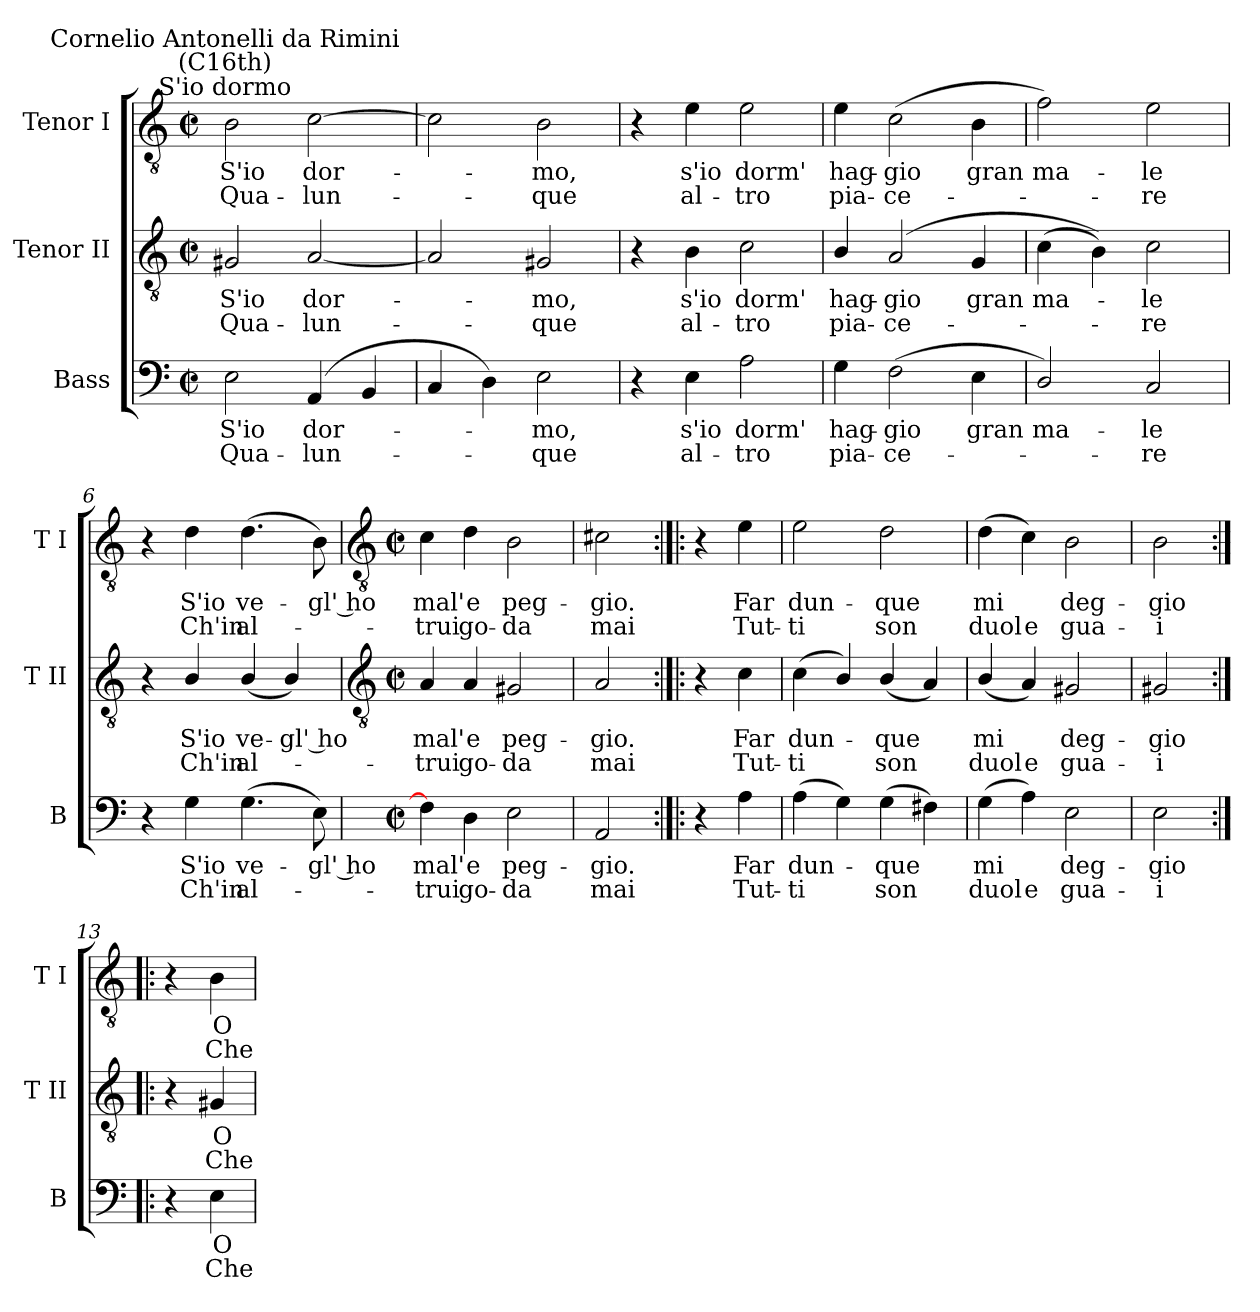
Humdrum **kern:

**kern	**text	**text	**kern	**text	**text	**kern	**text	**text
*part3	*part3	*part3	*part2	*part2	*part2	*part1	*part1	*part1
*staff3	*staff3	*staff3	*staff2	*staff2	*staff2	*staff1	*staff1	*staff1
*I"Bass	*	*	*I"Tenor II	*	*	*I"Tenor I	*	*
*I'B	*	*	*I'T II	*	*	*I'T I	*	*
*clefF4	*	*	*clefGv2	*	*	*clefGv2	*	*
*k[]	*	*	*k[]	*	*	*k[]	*	*
*C:	*	*	*C:	*	*	*C:	*	*
*M2/2	*	*	*M2/2	*	*	*M2/2	*	*
*met(c|)	*	*	*met(c|)	*	*	*met(c|)	*	*
=1	=1	=1	=1	=1	=1	=1	=1	=1
!	!	!	!	!	!	!LO:TX:a:cj:t=S'io dormo	!	!
!	!	!	!	!	!	!LO:TX:a:cj:t=Cornelio Antonelli da Rimini\n(C16th)	!	!
!	!LO:LY:b	!LO:LY:b	!	!LO:LY:b	!LO:LY:b	!	!LO:LY:b	!LO:LY:b
2E	S'io	Qua-	2G#X	S'io	Qua-	2B	S'io	Qua-
!	!LO:LY:b	!LO:LY:b	!	!LO:LY:b	!LO:LY:b	!	!LO:LY:b	!LO:LY:b
(<4AA	-dor-	lun-	[2A	-dor-	lun-	[2c	-dor-	lun-
4BB	.	.	.	.	.	.	.	.
=2	=2	=2	=2	=2	=2	=2	=2	=2
4C	.	.	2A]	.	.	2c]	.	.
4D)	.	.	.	.	.	.	.	.
!	!LO:LY:b	!LO:LY:b	!	!LO:LY:b	!LO:LY:b	!	!LO:LY:b	!LO:LY:b
2E	mo,	que	2G#X	mo,	que	2B	mo,	que
=3	=3	=3	=3	=3	=3	=3	=3	=3
4r	.	.	4r	.	.	4r	.	.
!	!LO:LY:b	!LO:LY:b	!	!LO:LY:b	!LO:LY:b	!	!LO:LY:b	!LO:LY:b
4E	s'io	al-	4B	s'io	al-	4e	s'io	al-
!	!LO:LY:b	!LO:LY:b	!	!LO:LY:b	!LO:LY:b	!	!LO:LY:b	!LO:LY:b
2A	-dorm'	tro	2c	-dorm'	tro	2e	-dorm'	tro
=4	=4	=4	=4	=4	=4	=4	=4	=4
!	!LO:LY:b	!LO:LY:b	!	!LO:LY:b	!LO:LY:b	!	!LO:LY:b	!LO:LY:b
4G	hag-	-pia-	4B/	hag-	-pia-	4e	hag-	-pia-
!	!LO:LY:b	!LO:LY:b	!	!LO:LY:b	!LO:LY:b	!	!LO:LY:b	!LO:LY:b
(>2F	-gio	ce-	(>2A	-gio	ce-	(>2c	-gio	ce-
!	!LO:LY:b	!	!	!LO:LY:b	!	!	!LO:LY:b	!
4E	gran	.	4G	gran	.	4B	gran	.
=5	=5	=5	=5	=5	=5	=5	=5	=5
!	!LO:LY:b	!	!	!LO:LY:b	!	!	!LO:LY:b	!
2D/)	ma-	.	(>4c	ma-	.	2f)	ma-	.
.	.	.	4B))	.	.	.	.	.
!	!LO:LY:b	!LO:LY:b	!	!LO:LY:b	!LO:LY:b	!	!LO:LY:b	!LO:LY:b
2C	-le	re	2c	le	re	2e	-le	re
=6	=6	=6	=6	=6	=6	=6	=6	=6
4r	.	.	4r	.	.	4r	.	.
!	!LO:LY:b	!LO:LY:b	!	!LO:LY:b	!LO:LY:b	!	!LO:LY:b	!LO:LY:b
4G	S'io	Ch'in	4B/	S'io	Ch'in	4d	S'io	Ch'in
!	!LO:LY:b	!LO:LY:b	!	!LO:LY:b	!LO:LY:b	!	!LO:LY:b	!LO:LY:b
(>4.G	ve-	-al-	(<4B/	ve-	-al-	(>4.d	ve-	-al-
!	!	!	!	!LO:LY:b	!	!	!	!
.	.	.	4B/)	gl' ho	.	.	.	.
!	!LO:LY:b	!	!	!	!	!	!LO:LY:b	!
8E)	gl' ho	.	.	.	.	8B)	gl' ho	.
!!LO:LB:g=z
=7	=7	=7	=7	=7	=7	=7	=7	=7
*	*	*	*clefGv2	*	*	*clefGv2	*	*
*M2/2	*	*	*M2/2	*	*	*M2/2	*	*
*met(c|)	*	*	*met(c|)	*	*	*met(c|)	*	*
!	!LO:LY:b	!LO:LY:b	!	!LO:LY:b	!LO:LY:b	!	!LO:LY:b	!LO:LY:b
4F]	mal'	trui	4A	mal'	trui	4c	mal'	trui
!	!LO:LY:b	!LO:LY:b	!	!LO:LY:b	!LO:LY:b	!	!LO:LY:b	!LO:LY:b
4D	e	go-	4A	e	go-	4d	e	go-
!	!LO:LY:b	!LO:LY:b	!	!LO:LY:b	!LO:LY:b	!	!LO:LY:b	!LO:LY:b
2E	-peg-	-da	2G#X	-peg-	-da	2B	-peg-	-da
=8	=8	=8	=8	=8	=8	=8	=8	=8
!	!LO:LY:b	!LO:LY:b	!	!LO:LY:b	!LO:LY:b	!	!LO:LY:b	!LO:LY:b
2AA	gio.	mai	2A	gio.	mai	2c#X	gio.	mai
=9:|!|:	=9:|!|:	=9:|!|:	=9:|!|:	=9:|!|:	=9:|!|:	=9:|!|:	=9:|!|:	=9:|!|:
4r	.	.	4r	.	.	4r	.	.
!	!LO:LY:b	!LO:LY:b	!	!LO:LY:b	!LO:LY:b	!	!LO:LY:b	!LO:LY:b
4A	Far	Tut-	4c	Far	Tut-	4e	Far	Tut-
=10	=10	=10	=10	=10	=10	=10	=10	=10
!	!LO:LY:b	!LO:LY:b	!	!LO:LY:b	!LO:LY:b	!	!LO:LY:b	!LO:LY:b
(>4A	-dun-	ti	(<4c	-dun-	ti	2e	-dun-	-ti
4G)	.	.	4B/)	.	.	.	.	.
!	!LO:LY:b	!LO:LY:b	!	!LO:LY:b	!LO:LY:b	!	!LO:LY:b	!LO:LY:b
(>4G	que	son	(<4B/	que	son	2d	que	son
4F#X)	.	.	4A)	.	.	.	.	.
=11	=11	=11	=11	=11	=11	=11	=11	=11
!	!LO:LY:b	!LO:LY:b	!	!LO:LY:b	!LO:LY:b	!	!LO:LY:b	!LO:LY:b
(>4G	mi	duol	(<4B/	mi	duol	(>4d	mi	duol
!	!	!LO:LY:b	!	!	!LO:LY:b	!	!	!LO:LY:b
4A)	.	e	4A)	.	e	4c)	.	e
!	!LO:LY:b	!LO:LY:b	!	!LO:LY:b	!LO:LY:b	!	!LO:LY:b	!LO:LY:b
2E	deg-	-gua-	2G#X	deg-	-gua-	2B	deg-	-gua-
=12	=12	=12	=12	=12	=12	=12	=12	=12
!	!LO:LY:b	!LO:LY:b	!	!LO:LY:b	!LO:LY:b	!	!LO:LY:b	!LO:LY:b
2E	-gio	i	2G#X	-gio	i	2B	-gio	i
=13:|!|:	=13:|!|:	=13:|!|:	=13:|!|:	=13:|!|:	=13:|!|:	=13:|!|:	=13:|!|:	=13:|!|:
4r	.	.	4r	.	.	4r	.	.
!	!LO:LY:b	!LO:LY:b	!	!LO:LY:b	!LO:LY:b	!	!LO:LY:b	!LO:LY:b
4E	O	Che	4G#X	O	Che	4B	O	Che
=	=	=	=	=	=	=	=	=
*-	*-	*-	*-	*-	*-	*-	*-	*-
